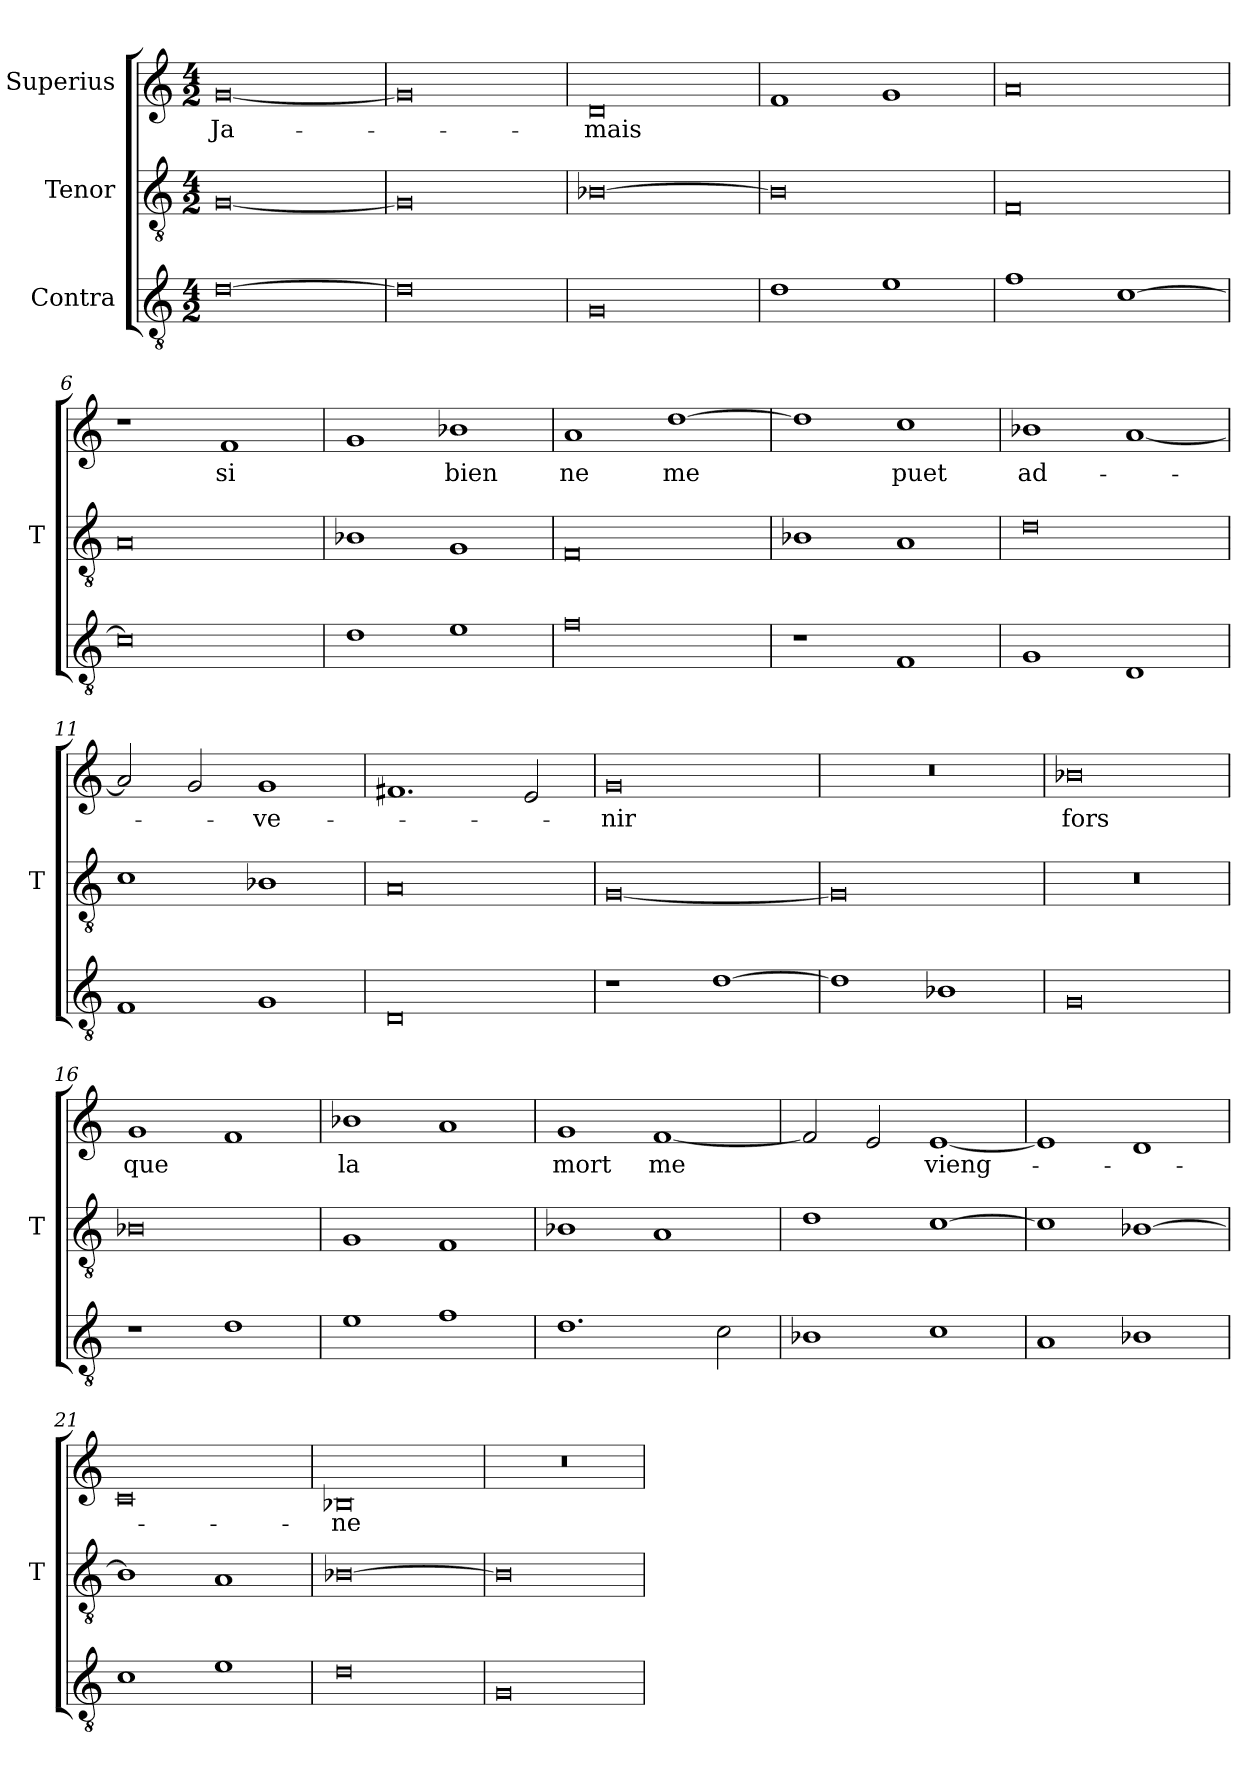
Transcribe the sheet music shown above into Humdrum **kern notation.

**kern	**kern	**kern	**text
*part3	*part2	*part1	*part1
*staff3	*staff2	*staff1	*staff1
*I"Contra	*I"Tenor	*I"Superius	*
*	*I'T	*	*
*clefGv2	*clefGv2	*clefG2	*
*M4/2	*M4/2	*M4/2	*
=1	=1	=1	=1
[0d	[0G	[0g	Ja-
=2	=2	=2	=2
0d]	0G]	0g]	.
=3	=3	=3	=3
0G	[0B-X	0d	-mais
=4	=4	=4	=4
1d	0B-]	1f	.
1e	.	1g	.
=5	=5	=5	=5
1f	0F	0a	.
[1c	.	.	.
=6	=6	=6	=6
0c]	0A	1r	.
.	.	1f	-si
=7	=7	=7	=7
1d	1B-X	1g	.
1e	1G	1b-X	-bien
=8	=8	=8	=8
0f	0F	1a	-ne
.	.	[1dd	-me
=9	=9	=9	=9
1r	1B-X	1dd]	.
1F	1A	1cc	-puet
=10	=10	=10	=10
1G	0d	1b-X	ad-
1D	.	[1a	.
=11	=11	=11	=11
1F	1c	2a]	.
.	.	2g	.
1G	1B-X	1g	-ve-
=12	=12	=12	=12
0D	0A	1.f#X	.
.	.	2e	.
=13	=13	=13	=13
1r	[0G	0g	-nir
[1d	.	.	.
=14	=14	=14	=14
1d]	0G]	0r	.
1B-X	.	.	.
=15	=15	=15	=15
0G	0r	0b-X	-fors
=16	=16	=16	=16
1r	0B-X	1g	-que
1d	.	1f	.
=17	=17	=17	=17
1e	1G	1b-X	-la
1f	1F	1a	.
=18	=18	=18	=18
1.d	1B-X	1g	-mort
.	1A	[1f	-me
2c	.	.	.
=19	=19	=19	=19
1B-X	1d	2f]	.
.	.	2e	.
1c	[1c	[1e	vieng-
=20	=20	=20	=20
1A	1c]	1e]	.
1B-X	[1B-X	1d	.
=21	=21	=21	=21
1c	1B-]	0c	.
1e	1A	.	.
=22	=22	=22	=22
0d	[0B-X	0B-X	-ne
=23	=23	=23	=23
0G	0B-]	0r	.
=	=	=	=
*-	*-	*-	*-
